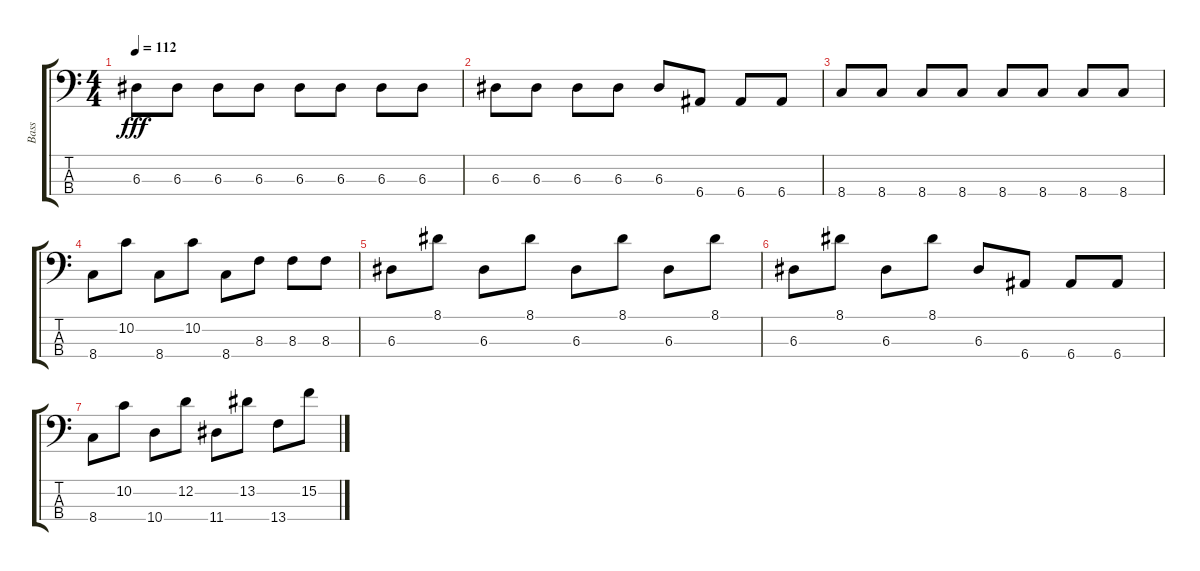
\track ("Bass" "Bass") {instrument electricbasspick}
\staff {score tabs}
\tuning (G2 D2 A1 E1) {hide}
\ts (4 4)
\tempo 112
\clef f4
\ks c
6.3.8{dy fff} 6.3.8 6.3.8 6.3.8 6.3.8 6.3.8 6.3.8 6.3.8 |
6.3.8 6.3.8 6.3.8 6.3.8 6.3.8 6.4.8 6.4.8 6.4.8 |
8.4.8 8.4.8 8.4.8 8.4.8 8.4.8 8.4.8 8.4.8 8.4.8 |
8.4.8 10.2.8 8.4.8 10.2.8 8.4.8 8.3.8 8.3.8 8.3.8 |
6.3.8 8.1.8 6.3.8 8.1.8 6.3.8 8.1.8 6.3.8 8.1.8 |
6.3.8 8.1.8 6.3.8 8.1.8 6.3.8 6.4.8 6.4.8 6.4.8 |
8.4.8 10.2.8 10.4.8 12.2.8 11.4.8 13.2.8 13.4.8 15.2.8
